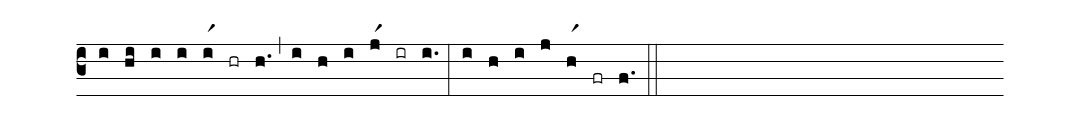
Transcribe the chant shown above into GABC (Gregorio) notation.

%%
(c3)
(i) (hi) (i)
(i) (ir1) (hr) (h.) (,)
(i) (h) (i) (jr1) (ir) (i.) (:)
(i) (h) (i) (j) (hr1) (fr) (f.) (::)
